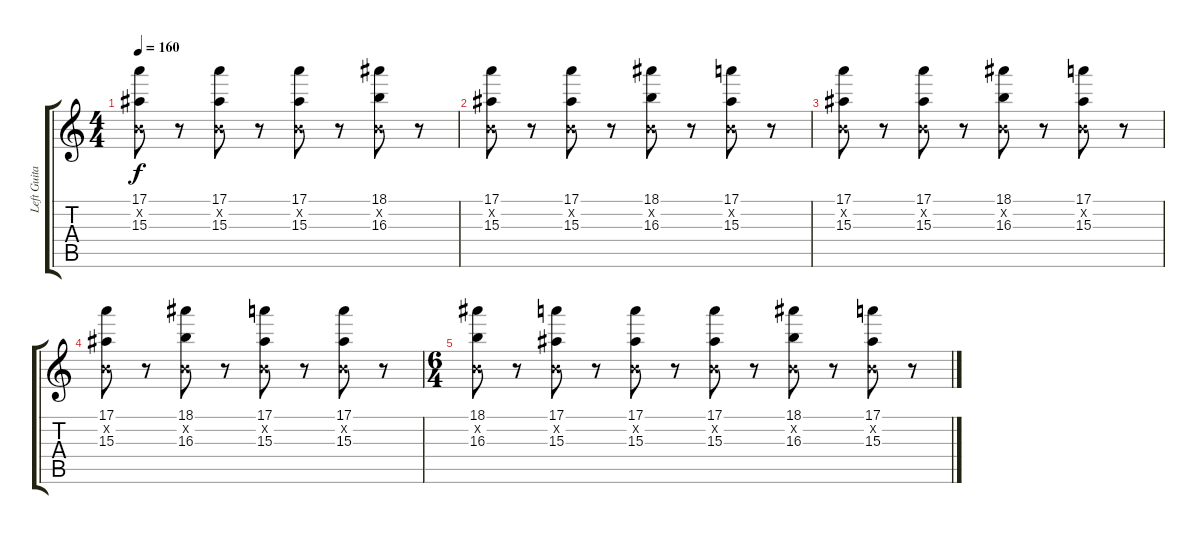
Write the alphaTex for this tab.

\track ("Left Guitar" "Left Guita") {instrument distortionguitar}
\staff {score tabs}
\tuning (E4 B3 G3 D3 A2 E2) {hide}
\ts (4 4)
\tempo 160
\clef g2
\ks c
(17.1 0.2{x} 15.3).8{dy f} r.8 (17.1 0.2{x} 15.3).8 r.8 (17.1 0.2{x} 15.3).8 r.8 (18.1 0.2{x} 16.3).8 r.8 |
(17.1 0.2{x} 15.3).8 r.8 (17.1 0.2{x} 15.3).8 r.8 (18.1 0.2{x} 16.3).8 r.8 (17.1 0.2{x} 15.3).8 r.8 |
(17.1 0.2{x} 15.3).8 r.8 (17.1 0.2{x} 15.3).8 r.8 (18.1 0.2{x} 16.3).8 r.8 (17.1 0.2{x} 15.3).8 r.8 |
(17.1 0.2{x} 15.3).8 r.8 (18.1 0.2{x} 16.3).8 r.8 (17.1 0.2{x} 15.3).8 r.8 (17.1 0.2{x} 15.3).8 r.8 |
\ts (6 4)
(18.1 0.2{x} 16.3).8 r.8 (17.1 0.2{x} 15.3).8 r.8 (17.1 0.2{x} 15.3).8 r.8 (17.1 0.2{x} 15.3).8 r.8 (18.1 0.2{x} 16.3).8 r.8 (17.1 0.2{x} 15.3).8 r.8
